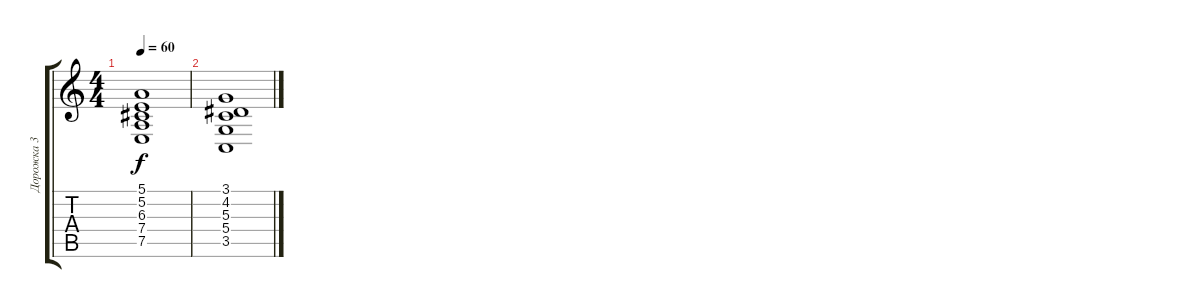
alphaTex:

\track ("Дорожка 3" "Дорожка 3") {instrument pad2warm}
\staff {score tabs}
\tuning (E4 B3 G3 D3 A2 D2) {hide}
\ts (4 4)
\tempo 60
\clef g2
\ks c
(5.1 5.2 6.3 7.4 7.5).1{dy f} |
(3.1 4.2 5.3 5.4 3.5).1
